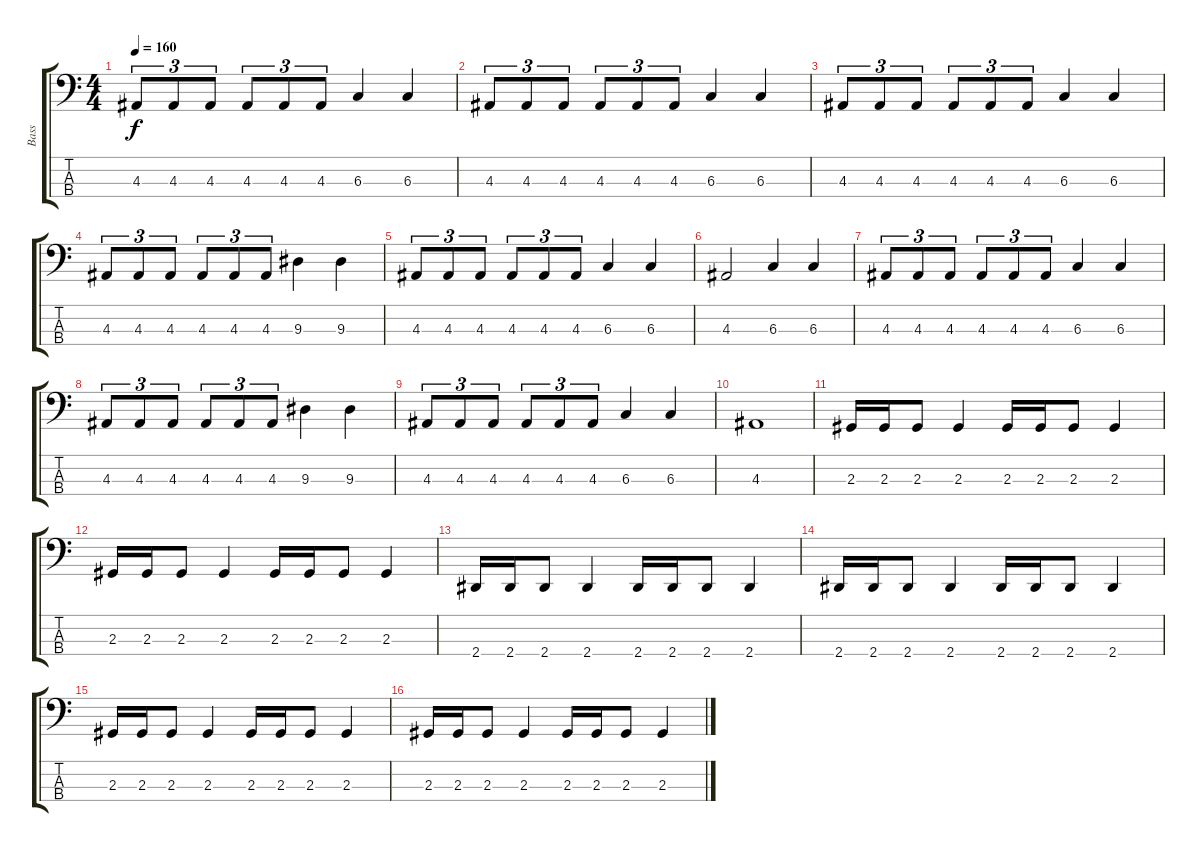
\track ("Bass" "Bass") {instrument electricbasspick}
\staff {score tabs}
\tuning (E2 B1 Gb1 Db1) {hide}
\ts (4 4)
\tempo 160
\clef f4
\ks c
4.3.8{tu (3 2) dy f} 4.3.8{tu (3 2)} 4.3.8{tu (3 2)} 4.3.8{tu (3 2)} 4.3.8{tu (3 2)} 4.3.8{tu (3 2)} 6.3.4 6.3.4 |
4.3.8{tu (3 2)} 4.3.8{tu (3 2)} 4.3.8{tu (3 2)} 4.3.8{tu (3 2)} 4.3.8{tu (3 2)} 4.3.8{tu (3 2)} 6.3.4 6.3.4 |
4.3.8{tu (3 2)} 4.3.8{tu (3 2)} 4.3.8{tu (3 2)} 4.3.8{tu (3 2)} 4.3.8{tu (3 2)} 4.3.8{tu (3 2)} 6.3.4 6.3.4 |
4.3.8{tu (3 2)} 4.3.8{tu (3 2)} 4.3.8{tu (3 2)} 4.3.8{tu (3 2)} 4.3.8{tu (3 2)} 4.3.8{tu (3 2)} 9.3.4 9.3.4 |
4.3.8{tu (3 2)} 4.3.8{tu (3 2)} 4.3.8{tu (3 2)} 4.3.8{tu (3 2)} 4.3.8{tu (3 2)} 4.3.8{tu (3 2)} 6.3.4 6.3.4 |
4.3.2 6.3.4 6.3.4 |
4.3.8{tu (3 2)} 4.3.8{tu (3 2)} 4.3.8{tu (3 2)} 4.3.8{tu (3 2)} 4.3.8{tu (3 2)} 4.3.8{tu (3 2)} 6.3.4 6.3.4 |
4.3.8{tu (3 2)} 4.3.8{tu (3 2)} 4.3.8{tu (3 2)} 4.3.8{tu (3 2)} 4.3.8{tu (3 2)} 4.3.8{tu (3 2)} 9.3.4 9.3.4 |
4.3.8{tu (3 2)} 4.3.8{tu (3 2)} 4.3.8{tu (3 2)} 4.3.8{tu (3 2)} 4.3.8{tu (3 2)} 4.3.8{tu (3 2)} 6.3.4 6.3.4 |
4.3.1 |
2.3.16 2.3.16 2.3.8 2.3.4 2.3.16 2.3.16 2.3.8 2.3.4 |
2.3.16 2.3.16 2.3.8 2.3.4 2.3.16 2.3.16 2.3.8 2.3.4 |
2.4.16 2.4.16 2.4.8 2.4.4 2.4.16 2.4.16 2.4.8 2.4.4 |
2.4.16 2.4.16 2.4.8 2.4.4 2.4.16 2.4.16 2.4.8 2.4.4 |
2.3.16 2.3.16 2.3.8 2.3.4 2.3.16 2.3.16 2.3.8 2.3.4 |
2.3.16 2.3.16 2.3.8 2.3.4 2.3.16 2.3.16 2.3.8 2.3.4
